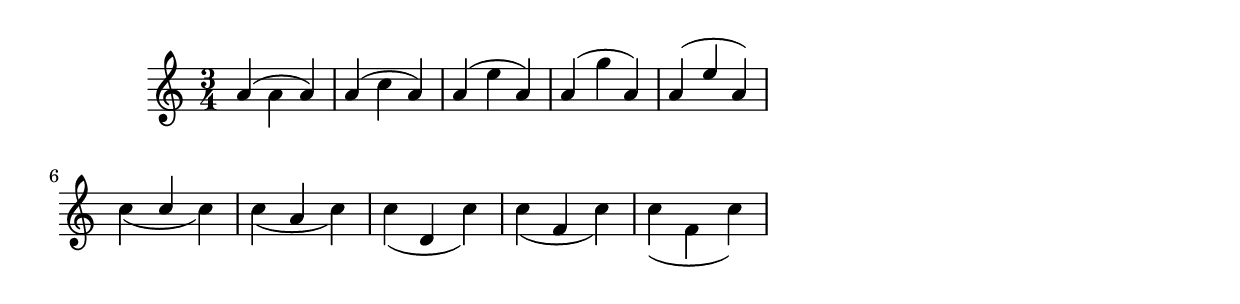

\version "2.3.4"
\header{
texidoc="
Slurs should look nice and symmetric.  The curvature may increase
only to avoid noteheads, and as little as possible.  Slurs never
run through noteheads or stems.
"
}

\score{
	\relative c''{
		\time 3/4
		\slurUp
		\stemBoth a ( \stemDown a \stemBoth  a) a( c  a) a( e'  a,) a( g'  a,)
		\stemUp a( e'  a,)
		\break
		\slurDown
		\stemBoth c ( \stemUp c \stemBoth  c) c ( a  c) c( d,  c') c( f,  c')
		\stemDown c( f,  c')
	}
	\paper{
		linewidth = 120.\mm
	}
}

